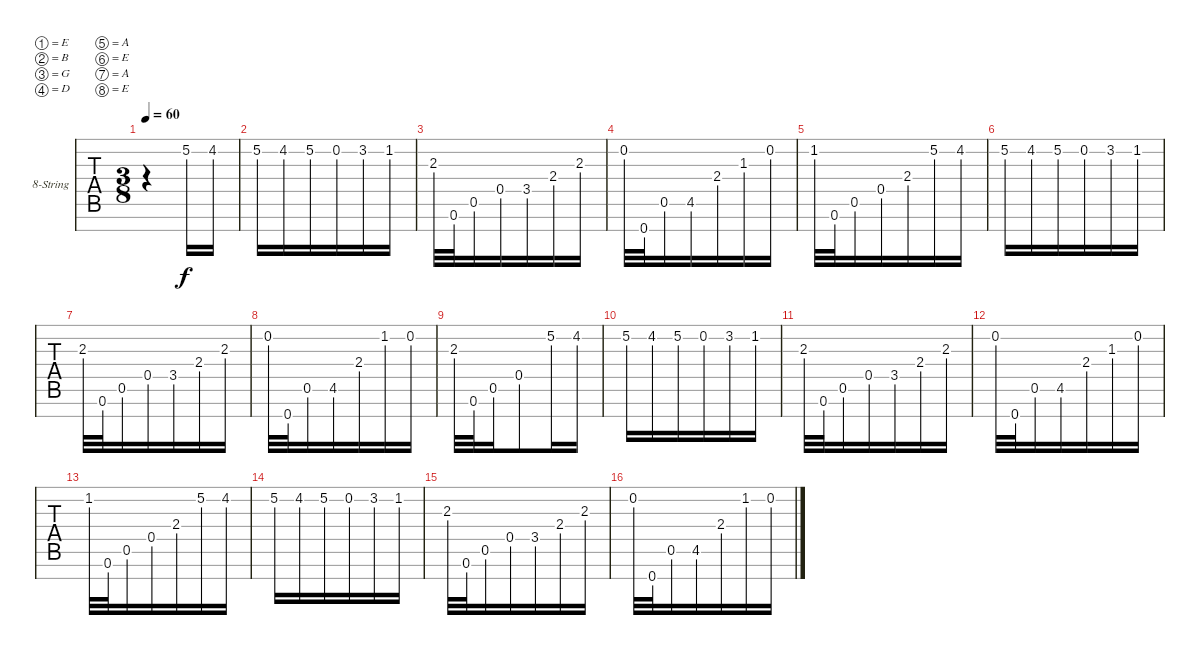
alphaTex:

\bracketExtendMode groupsimilarinstruments
\firstSystemTrackNameOrientation horizontal
\otherSystemsTrackNameOrientation horizontal
\track ("Eight String Guitar" "8-String") {instrument acousticguitarsteel}
\staff {tabs}
\tuning (E4 B3 G3 D3 A2 E2 A1 E1)
\ts (3 8)
\tempo 60
\clef g2
\ks c
r.4{dy f instrument acousticguitarsteel} 5.2.16 4.2.16 |
5.2.16 4.2.16 5.2.16 0.2.16 3.2.16 1.2.16 |
2.3.32 0.7.32 0.6.16 0.5.16 3.5.16 2.4.16 2.3.16 |
0.2.32 0.8.32 0.6.16 4.6.16 2.4.16 1.3.16 0.2.16 |
1.2.32 0.7.32 0.6.16 0.5.16 2.4.16 5.2.16 4.2.16 |
5.2.16 4.2.16 5.2.16 0.2.16 3.2.16 1.2.16 |
2.3.32 0.7.32 0.6.16 0.5.16 3.5.16 2.4.16 2.3.16 |
0.2.32 0.8.32 0.6.16 4.6.16 2.4.16 1.2.16 0.2.16 |
2.3.32 0.7.32 0.6.16 0.5.8 5.2.16 4.2.16 |
5.2.16 4.2.16 5.2.16 0.2.16 3.2.16 1.2.16 |
2.3.32 0.7.32 0.6.16 0.5.16 3.5.16 2.4.16 2.3.16 |
0.2.32 0.8.32 0.6.16 4.6.16 2.4.16 1.3.16 0.2.16 |
1.2.32 0.7.32 0.6.16 0.5.16 2.4.16 5.2.16 4.2.16 |
5.2.16 4.2.16 5.2.16 0.2.16 3.2.16 1.2.16 |
2.3.32 0.7.32 0.6.16 0.5.16 3.5.16 2.4.16 2.3.16 |
0.2.32 0.8.32 0.6.16 4.6.16 2.4.16 1.2.16 0.2.16
